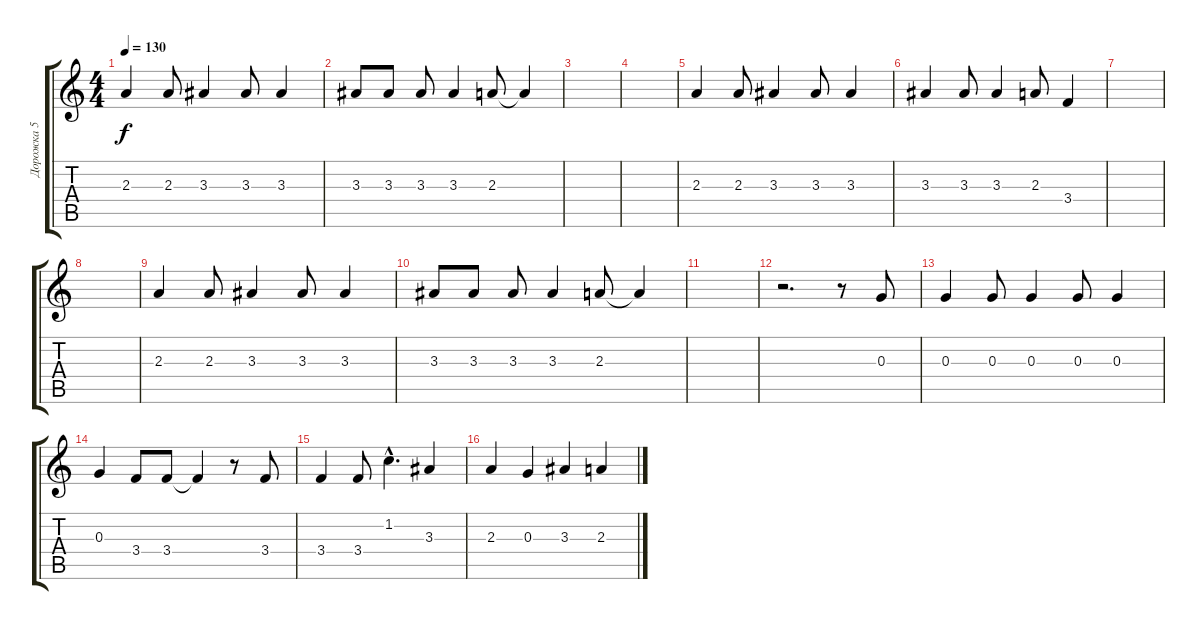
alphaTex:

\track ("Дорожка 5" "Дорожка 5") {instrument distortionguitar}
\staff {score tabs}
\tuning (E4 B3 G3 D3 A2 E2) {hide}
\ts (4 4)
\tempo 130
\clef g2
\ks c
2.3.4{dy f} 2.3.8 3.3.4 3.3.8 3.3.4 |
3.3.8 3.3.8 3.3.8 3.3.4 2.3.8 2.3{t}.4 |
|
|
2.3.4 2.3.8 3.3.4 3.3.8 3.3.4 |
3.3.4 3.3.8 3.3.4 2.3.8 3.4.4 |
|
|
2.3.4 2.3.8 3.3.4 3.3.8 3.3.4 |
3.3.8 3.3.8 3.3.8 3.3.4 2.3.8 2.3{t}.4 |
|
r.2{d} r.8 0.3.8 |
0.3.4 0.3.8 0.3.4 0.3.8 0.3.4 |
0.3.4 3.4.8 3.4.8 3.4{t}.4 r.8 3.4.8 |
3.4.4 3.4.8 1.2{hac}.4{d} 3.3.4 |
2.3.4 0.3.4 3.3.4 2.3.4
